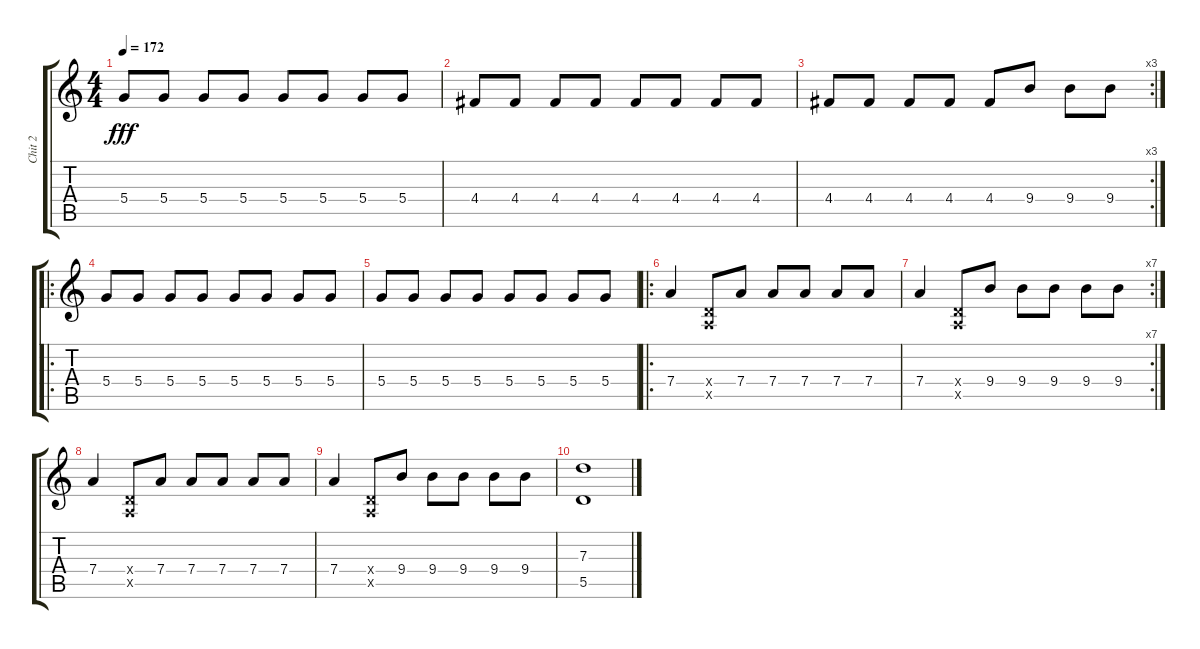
\track ("Chit 2" "Chit 2") {instrument distortionguitar}
\staff {score tabs}
\tuning (E4 B3 G3 D3 A2 E2) {hide}
\ts (4 4)
\tempo 172
\clef g2
\ks c
5.4.8{dy fff} 5.4.8 5.4.8 5.4.8 5.4.8 5.4.8 5.4.8 5.4.8 |
4.4.8 4.4.8 4.4.8 4.4.8 4.4.8 4.4.8 4.4.8 4.4.8 |
\rc 3
4.4.8 4.4.8 4.4.8 4.4.8 4.4.8 9.4.8 9.4.8 9.4.8 |
\ro
5.4.8 5.4.8 5.4.8 5.4.8 5.4.8 5.4.8 5.4.8 5.4.8 |
5.4.8 5.4.8 5.4.8 5.4.8 5.4.8 5.4.8 5.4.8 5.4.8 |
\ro
7.4.4 (0.4{x} 0.5{x}).8 7.4.8 7.4.8 7.4.8 7.4.8 7.4.8 |
\rc 7
7.4.4 (0.4{x} 0.5{x}).8 9.4.8 9.4.8 9.4.8 9.4.8 9.4.8 |
7.4.4 (0.4{x} 0.5{x}).8 7.4.8 7.4.8 7.4.8 7.4.8 7.4.8 |
7.4.4 (0.4{x} 0.5{x}).8 9.4.8 9.4.8 9.4.8 9.4.8 9.4.8 |
(7.3 5.5).1
